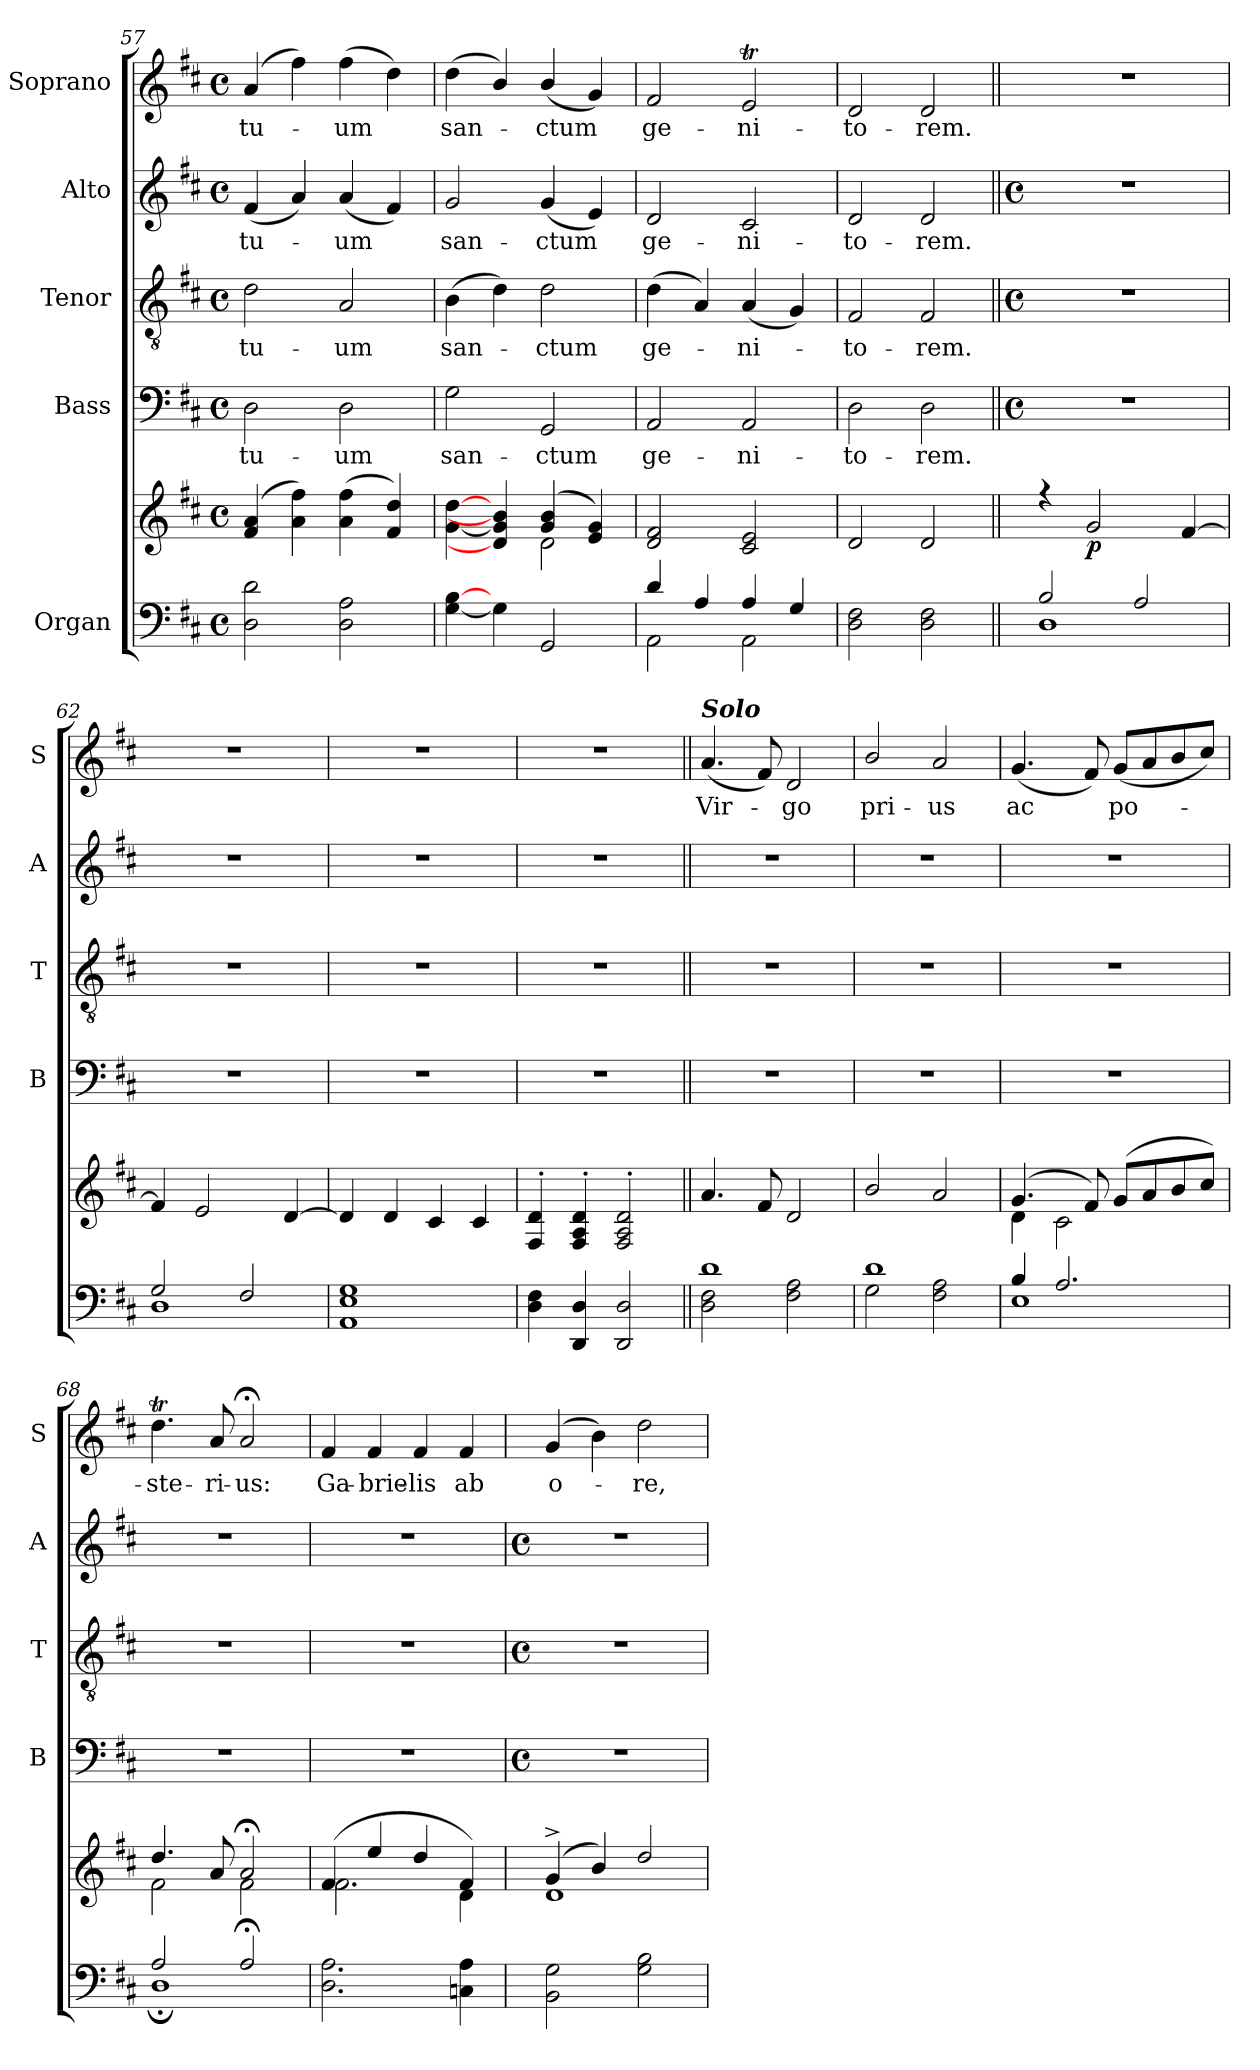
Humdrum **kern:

**kern	**kern	**dynam	**kern	**text	**kern	**text	**kern	**text	**kern	**text
*part5	*part5	*part5	*part4	*part4	*part3	*part3	*part2	*part2	*part1	*part1
*staff6	*staff5	*staff5/6	*staff4	*staff4	*staff3	*staff3	*staff2	*staff2	*staff1	*staff1
*I"Organ	*	*	*I"Bass	*	*I"Tenor	*	*I"Alto	*	*I"Soprano	*
*	*	*	*I'B	*	*I'T	*	*I'A	*	*I'S	*
*clefF4	*clefG2	*	*clefF4	*	*clefGv2	*	*clefG2	*	*clefG2	*
*k[f#c#]	*k[f#c#]	*	*k[f#c#]	*	*k[f#c#]	*	*k[f#c#]	*	*k[f#c#]	*
*D:	*D:	*	*D:	*	*D:	*	*D:	*	*D:	*
*M4/4	*M4/4	*	*M4/4	*	*M4/4	*	*M4/4	*	*M4/4	*
*met(c)	*met(c)	*	*met(c)	*	*met(c)	*	*met(c)	*	*met(c)	*
=57	=57	=57	=57	=57	=57	=57	=57	=57	=57	=57
*^	*	*	*	*	*	*	*	*	*	*
!	!	!	!	!	!LO:LY:b	!	!LO:LY:b	!	!LO:LY:b	!	!LO:LY:b
1ryy	2D 2d	(4f# 4a	.	2D	tu-	2d	tu-	(<4f#	tu-	(4a	tu-
.	.	4a 4ff#)	.	.	.	.	.	4a)	.	4ff#)	.
!	!	!	!	!	!LO:LY:b	!	!LO:LY:b	!	!LO:LY:b	!	!LO:LY:b
.	2D 2A	(<4a 4ff#	.	2D	-um	2A	-um	(<4a	um	(>4ff#	um
.	.	4f# 4dd)	.	.	.	.	.	4f#)	.	4dd)	.
=58	=58	=58	=58	=58	=58	=58	=58	=58	=58	=58	=58
*	*	*^	*	*	*	*	*	*	*	*	*
!	!	!	!	!	!	!LO:LY:b	!	!LO:LY:b	!	!LO:LY:b	!	!LO:LY:b
2ryy	[4G [4B	[4g [4dd	2ryy	.	2G	san-	(>4B	san-	2g	san-	(<4dd	san-
.	4G]	4d] 4g] 4b]	.	.	.	.	4d)	.	.	.	4b/)	.
!	!	!	!	!	!	!LO:LY:b	!	!LO:LY:b	!	!LO:LY:b	!	!LO:LY:b
2ryy	2GG/	(<4g 4b	2d\	.	2GG	-ctum	2d	ctum	(<4g/	-ctum	(<4b/	ctum
.	.	4e 4g)	.	.	.	.	.	.	4e)	.	4g)	.
*	*	*v	*v	*	*	*	*	*	*	*	*	*
=59	=59	=59	=59	=59	=59	=59	=59	=59	=59	=59	=59
!	!	!	!	!	!LO:LY:b	!	!LO:LY:b	!	!LO:LY:b	!	!LO:LY:b
4d/	2AA\	2d 2f#	.	2AA	ge-	(<4d	ge-	2d	ge-	2f#	ge-
4A/	.	.	.	.	.	4A)	.	.	.	.	.
!	!	!	!	!	!LO:LY:b	!	!LO:LY:b	!	!LO:LY:b	!	!LO:LY:b
4A/	2AA\	2c# 2e	.	2AA	-ni-	(<4A	ni-	2c#	-ni-	2eT	-ni-
4G/	.	.	.	.	.	4G)	.	.	.	.	.
=60	=60	=60	=60	=60	=60	=60	=60	=60	=60	=60	=60
!	!	!	!	!	!LO:LY:b	!	!LO:LY:b	!	!LO:LY:b	!	!LO:LY:b
1ryy	2D 2F#	2d	.	2D	-to-	2F#	to-	2d	-to-	2d	-to-
!	!	!	!	!	!LO:LY:b	!	!LO:LY:b	!	!LO:LY:b	!	!LO:LY:b
.	2D 2F#	2d	.	2D	-rem.	2F#	-rem.	2d	-rem.	2d	-rem.
!!LO:LB:g=z
=61||	=61||	=61||	=61||	=61||	=61||	=61||	=61||	=61||	=61||	=61||	=61||
*	*	*	*	*M4/4	*	*M4/4	*	*M4/4	*	*	*
*	*	*	*	*met(c)	*	*met(c)	*	*met(c)	*	*	*
*	*	*^	*	*	*	*	*	*	*	*	*
2B/	1D	4r	1ryy	.	1r	.	1r	.	1r	.	1r	.
!	!	!	!	!LO:DY:b	!	!	!	!	!	!	!	!
.	.	2g/	.	p	.	.	.	.	.	.	.	.
2A/	.	.	.	.	.	.	.	.	.	.	.	.
.	.	[4f#/	.	.	.	.	.	.	.	.	.	.
=62	=62	=62	=62	=62	=62	=62	=62	=62	=62	=62	=62	=62
2G/	1D	4f#/]	1ryy	.	1r	.	1r	.	1r	.	1r	.
.	.	2e/	.	.	.	.	.	.	.	.	.	.
2F#/	.	.	.	.	.	.	.	.	.	.	.	.
.	.	[4d/	.	.	.	.	.	.	.	.	.	.
=63	=63	=63	=63	=63	=63	=63	=63	=63	=63	=63	=63	=63
1ryy	1AA 1E 1G	4d/]	1ryy	.	1r	.	1r	.	1r	.	1r	.
.	.	4d/	.	.	.	.	.	.	.	.	.	.
.	.	4c#/	.	.	.	.	.	.	.	.	.	.
.	.	4c#/	.	.	.	.	.	.	.	.	.	.
=64	=64	=64	=64	=64	=64	=64	=64	=64	=64	=64	=64	=64
1ryy	4D 4F#	4F#/' 4d/'	1ryy	.	1r	.	1r	.	1r	.	1r	.
.	4DD/ 4D/	4F#/' 4A/' 4d/'	.	.	.	.	.	.	.	.	.	.
.	2DD/ 2D/	2F#/' 2A/' 2d/'	.	.	.	.	.	.	.	.	.	.
=65||	=65||	=65||	=65||	=65||	=65||	=65||	=65||	=65||	=65||	=65||	=65||	=65||
!	!	!	!	!	!	!	!	!	!	!	!LO:TX:a:Bi:t=Solo	!
!	!	!	!	!	!	!	!	!	!	!	!	!LO:LY:b
1d/	2D 2F#	4.a/	1ryy	.	1r	.	1r	.	1r	.	(<4.a	Vir-
.	.	8f#/	.	.	.	.	.	.	.	.	8f#)	.
!	!	!	!	!	!	!	!	!	!	!	!	!LO:LY:b
.	2F# 2A	2d/	.	.	.	.	.	.	.	.	2d	go
=66	=66	=66	=66	=66	=66	=66	=66	=66	=66	=66	=66	=66
!	!	!	!	!	!	!	!	!	!	!	!	!LO:LY:b
1d/	2G	2b/	1ryy	.	1r	.	1r	.	1r	.	2b/	pri-
!	!	!	!	!	!	!	!	!	!	!	!	!LO:LY:b
.	2F# 2A	2a/	.	.	.	.	.	.	.	.	2a	-us
=67	=67	=67	=67	=67	=67	=67	=67	=67	=67	=67	=67	=67
!	!	!	!	!	!	!	!	!	!	!	!	!LO:LY:b
4B/	1E	(>4.g/	4d\	.	1r	.	1r	.	1r	.	(<4.g	ac
2.A/	.	.	2c#\	.	.	.	.	.	.	.	.	.
.	.	8f#/)	.	.	.	.	.	.	.	.	8f#)	.
!	!	!	!	!	!	!	!	!	!	!	!	!LO:LY:b
.	.	(>8g/L	.	.	.	.	.	.	.	.	(<8gL	po-
.	.	8a/	.	.	.	.	.	.	.	.	8a	.
.	.	8b/	4ryy	.	.	.	.	.	.	.	8b	.
.	.	8cc#/J)	.	.	.	.	.	.	.	.	8cc#J)	.
=68	=68	=68	=68	=68	=68	=68	=68	=68	=68	=68	=68	=68
!	!	!	!	!	!	!	!	!	!	!	!	!LO:LY:b
2A/	1D;	4.dd/	2f#\	.	1r	.	1r	.	1r	.	4.ddT	ste-
!	!	!	!	!	!	!	!	!	!	!	!	!LO:LY:b
.	.	8a/	.	.	.	.	.	.	.	.	8a	-ri-
!	!	!	!	!	!	!	!	!	!	!	!	!LO:LY:b
2A;</	.	2a;</	2f#\	.	.	.	.	.	.	.	2a;<	-us:
=69	=69	=69	=69	=69	=69	=69	=69	=69	=69	=69	=69	=69
!	!	!	!	!	!	!	!	!	!	!	!	!LO:LY:b
1ryy	2.D 2.A	(>4f#/	2.f#\	.	1r	.	1r	.	1r	.	4f#	Ga-
!	!	!	!	!	!	!	!	!	!	!	!	!LO:LY:b
.	.	4ee/	.	.	.	.	.	.	.	.	4f#	-brie-
!	!	!	!	!	!	!	!	!	!	!	!	!LO:LY:b
.	.	4dd/	.	.	.	.	.	.	.	.	4f#	-lis
!	!	!	!	!	!	!	!	!	!	!	!	!LO:LY:b
.	4Cn 4A	4f#/)	4d\	.	.	.	.	.	.	.	4f#	ab
!!LO:LB:g=z
=70	=70	=70	=70	=70	=70	=70	=70	=70	=70	=70	=70	=70
*	*	*	*	*	*M4/4	*	*M4/4	*	*M4/4	*	*	*
*	*	*	*	*	*met(c)	*	*met(c)	*	*met(c)	*	*	*
!	!	!	!	!	!	!	!	!	!	!	!	!LO:LY:b
1ryy	2BB 2G	(>4g^/	1d\	.	1r	.	1r	.	1r	.	(<4g	o-
.	.	4b/)	.	.	.	.	.	.	.	.	4b)	.
!	!	!	!	!	!	!	!	!	!	!	!	!LO:LY:b
.	2G 2B	2dd/	.	.	.	.	.	.	.	.	2dd	re,
*v	*v	*	*	*	*	*	*	*	*	*	*	*
*	*v	*v	*	*	*	*	*	*	*	*	*
=	=	=	=	=	=	=	=	=	=	=
*-	*-	*-	*-	*-	*-	*-	*-	*-	*-	*-
